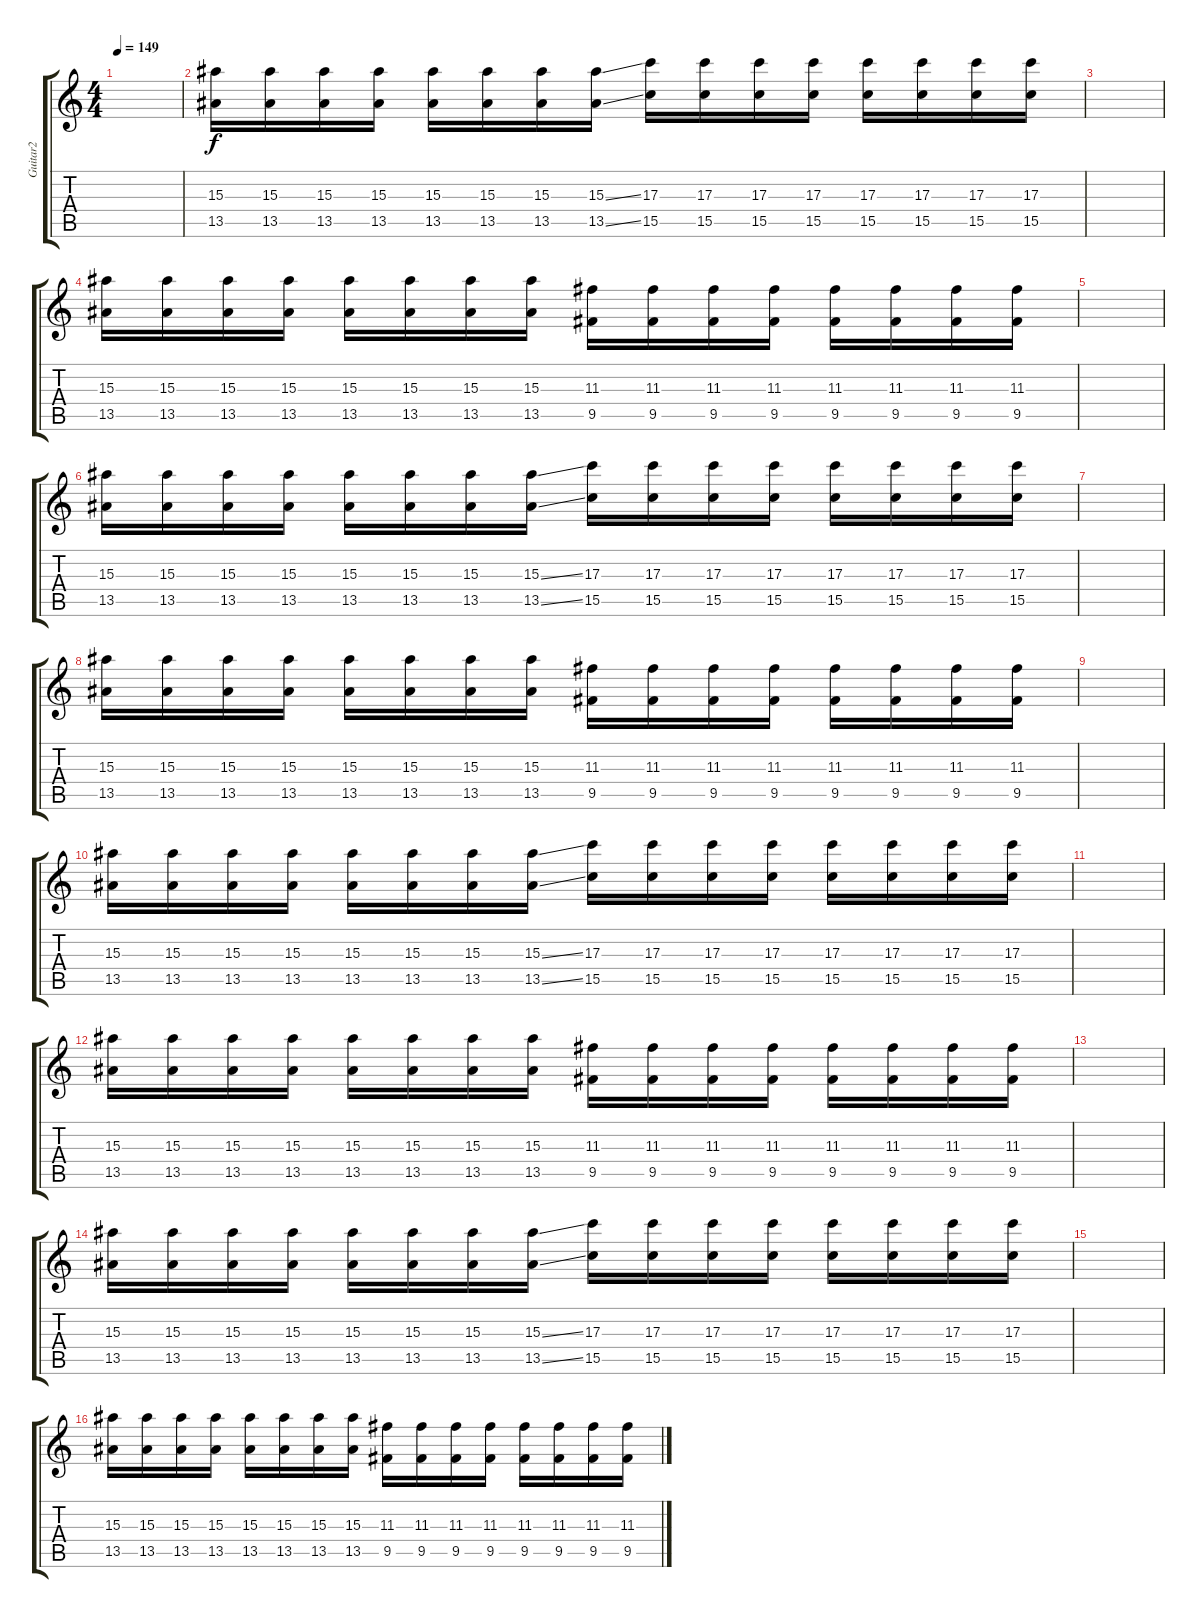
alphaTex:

\track ("Guitar2" "Guitar2") {instrument overdrivenguitar}
\staff {score tabs}
\tuning (E4 B3 G3 D3 A2 D2) {hide}
\ts (4 4)
\tempo 149
\clef g2
\ks c
|
(15.3 13.5).16 (15.3 13.5).16 (15.3 13.5).16 (15.3 13.5).16 (15.3 13.5).16 (15.3 13.5).16 (15.3 13.5).16 (15.3{ss} 13.5{ss}).16 (17.3 15.5).16 (17.3 15.5).16 (17.3 15.5).16 (17.3 15.5).16 (17.3 15.5).16 (17.3 15.5).16 (17.3 15.5).16 (17.3 15.5).16 |
|
(15.3 13.5).16 (15.3 13.5).16 (15.3 13.5).16 (15.3 13.5).16 (15.3 13.5).16 (15.3 13.5).16 (15.3 13.5).16 (15.3 13.5).16 (11.3 9.5).16 (11.3 9.5).16 (11.3 9.5).16 (11.3 9.5).16 (11.3 9.5).16 (11.3 9.5).16 (11.3 9.5).16 (11.3 9.5).16 |
|
(15.3 13.5).16 (15.3 13.5).16 (15.3 13.5).16 (15.3 13.5).16 (15.3 13.5).16 (15.3 13.5).16 (15.3 13.5).16 (15.3{ss} 13.5{ss}).16 (17.3 15.5).16 (17.3 15.5).16 (17.3 15.5).16 (17.3 15.5).16 (17.3 15.5).16 (17.3 15.5).16 (17.3 15.5).16 (17.3 15.5).16 |
|
(15.3 13.5).16 (15.3 13.5).16 (15.3 13.5).16 (15.3 13.5).16 (15.3 13.5).16 (15.3 13.5).16 (15.3 13.5).16 (15.3 13.5).16 (11.3 9.5).16 (11.3 9.5).16 (11.3 9.5).16 (11.3 9.5).16 (11.3 9.5).16 (11.3 9.5).16 (11.3 9.5).16 (11.3 9.5).16 |
|
(15.3 13.5).16 (15.3 13.5).16 (15.3 13.5).16 (15.3 13.5).16 (15.3 13.5).16 (15.3 13.5).16 (15.3 13.5).16 (15.3{ss} 13.5{ss}).16 (17.3 15.5).16 (17.3 15.5).16 (17.3 15.5).16 (17.3 15.5).16 (17.3 15.5).16 (17.3 15.5).16 (17.3 15.5).16 (17.3 15.5).16 |
|
(15.3 13.5).16 (15.3 13.5).16 (15.3 13.5).16 (15.3 13.5).16 (15.3 13.5).16 (15.3 13.5).16 (15.3 13.5).16 (15.3 13.5).16 (11.3 9.5).16 (11.3 9.5).16 (11.3 9.5).16 (11.3 9.5).16 (11.3 9.5).16 (11.3 9.5).16 (11.3 9.5).16 (11.3 9.5).16 |
|
(15.3 13.5).16 (15.3 13.5).16 (15.3 13.5).16 (15.3 13.5).16 (15.3 13.5).16 (15.3 13.5).16 (15.3 13.5).16 (15.3{ss} 13.5{ss}).16 (17.3 15.5).16 (17.3 15.5).16 (17.3 15.5).16 (17.3 15.5).16 (17.3 15.5).16 (17.3 15.5).16 (17.3 15.5).16 (17.3 15.5).16 |
|
(15.3 13.5).16 (15.3 13.5).16 (15.3 13.5).16 (15.3 13.5).16 (15.3 13.5).16 (15.3 13.5).16 (15.3 13.5).16 (15.3 13.5).16 (11.3 9.5).16 (11.3 9.5).16 (11.3 9.5).16 (11.3 9.5).16 (11.3 9.5).16 (11.3 9.5).16 (11.3 9.5).16 (11.3 9.5).16
